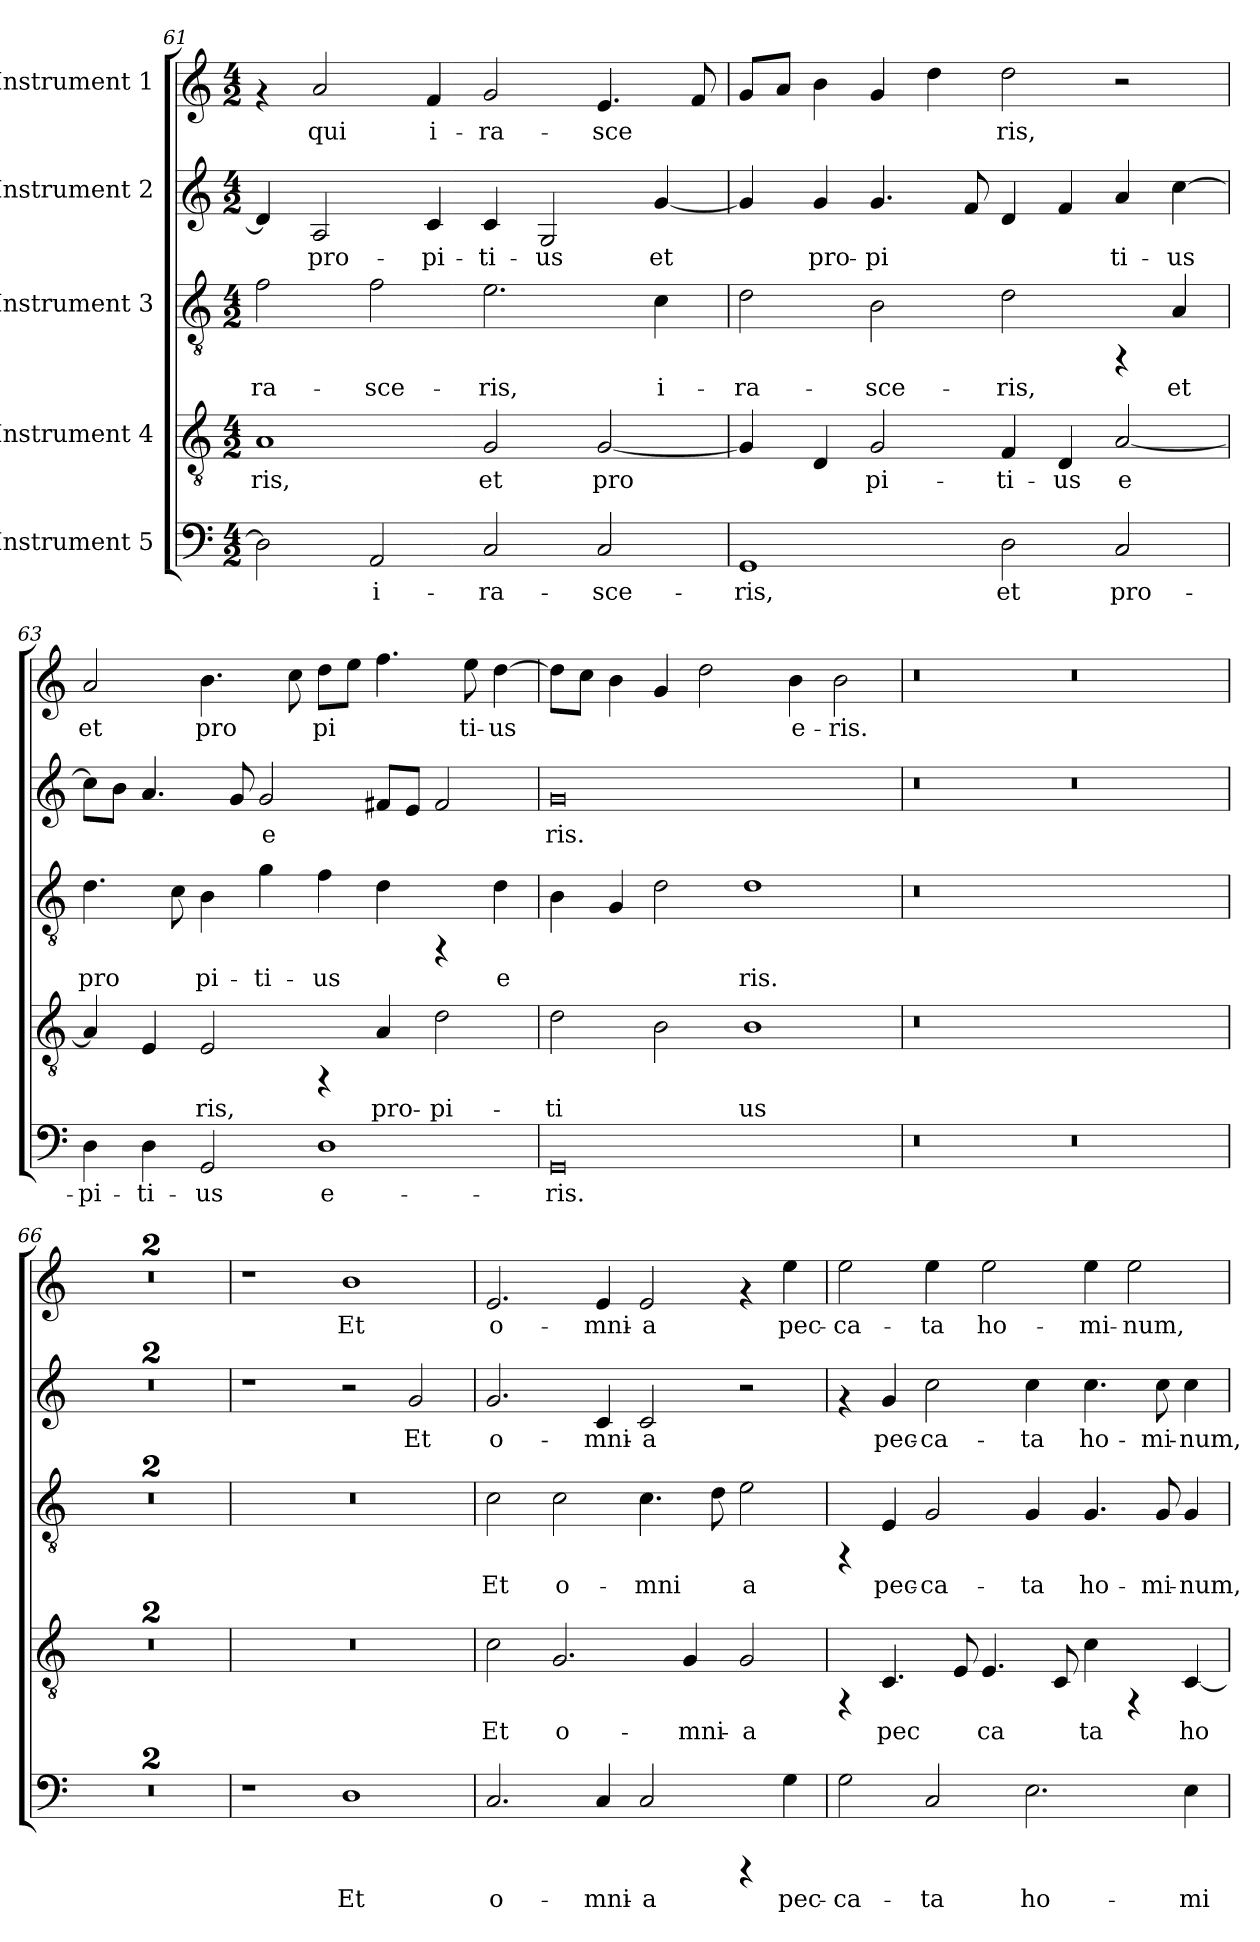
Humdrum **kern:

**kern	**text	**kern	**text	**kern	**text	**kern	**text	**kern	**text
*part5	*part5	*part4	*part4	*part3	*part3	*part2	*part2	*part1	*part1
*staff5	*staff5	*staff4	*staff4	*staff3	*staff3	*staff2	*staff2	*staff1	*staff1
*I"Instrument 5	*	*I"Instrument 4	*	*I"Instrument 3	*	*I"Instrument 2	*	*I"Instrument 1	*
!!LO:LB:g=z
*clefF4	*	*clefGv2	*	*clefGv2	*	*clefG2	*	*clefG2	*
*k[]	*	*k[]	*	*k[]	*	*k[]	*	*k[]	*
*C:	*	*C:	*	*C:	*	*C:	*	*C:	*
*M4/2	*	*M4/2	*	*M4/2	*	*M4/2	*	*M4/2	*
=61	=61	=61	=61	=61	=61	=61	=61	=61	=61
!	!LO:LY:b:cj	!	!LO:LY:b:cj	!	!LO:LY:b:cj	!	!LO:LY:b:cj	!	!
2D\]	.	1A	-ris,	2f\	-ra-	4d/]	.	4rf	.
!	!	!	!	!	!	!	!LO:LY:b:cj	!	!LO:LY:b:cj
.	.	.	.	.	.	2A/	pro-	2a/	qui
!	!LO:LY:b:cj	!	!	!	!LO:LY:b:cj	!	!	!	!
2AA/	i-	.	.	2f\	-sce-	.	.	.	.
!	!	!	!	!	!	!	!LO:LY:b:cj	!	!LO:LY:b:cj
.	.	.	.	.	.	4c/	-pi-	4f/	i-
!	!LO:LY:b:cj	!	!LO:LY:b:cj	!	!LO:LY:b:cj	!	!LO:LY:b:cj	!	!LO:LY:b:cj
2C/	-ra-	2G/	et	2.e\	-ris,	4c/	-ti-	2g/	-ra-
!	!	!	!	!	!	!	!LO:LY:b:cj	!	!
.	.	.	.	.	.	2G/	-us	.	.
!	!LO:LY:b:cj	!	!LO:LY:b:cj	!	!	!	!	!	!LO:LY:b:cj
2C/	-sce-	[<2G/	pro-	.	.	.	.	4.e/	-sce-
!	!	!	!	!	!LO:LY:b:cj	!	!LO:LY:b:cj	!	!
.	.	.	.	4c\	i-	[<4g/	et	.	.
!	!	!	!	!	!	!	!	!	!LO:LY:b:cj
.	.	.	.	.	.	.	.	8f/	--
=62	=62	=62	=62	=62	=62	=62	=62	=62	=62
!	!LO:LY:b:cj	!	!LO:LY:b:cj	!	!LO:LY:b:cj	!	!LO:LY:b:cj	!	!LO:LY:b:cj
1GG	-ris,	4G/]	--	2d\	-ra-	4g/]	.	8g/L	--
!	!	!	!	!	!	!	!	!	!LO:LY:b:cj
.	.	.	.	.	.	.	.	8a/J	--
!	!	!	!LO:LY:b:cj	!	!	!	!LO:LY:b:cj	!	!LO:LY:b:cj
.	.	4D/	--	.	.	4g/	pro-	4b\	--
!	!	!	!LO:LY:b:cj	!	!LO:LY:b:cj	!	!LO:LY:b:cj	!	!LO:LY:b:cj
.	.	2G/	-pi-	2B\	-sce-	4.g/	-pi-	4g/	--
!	!	!	!	!	!	!	!	!	!LO:LY:b:cj
.	.	.	.	.	.	.	.	4dd\	--
!	!	!	!	!	!	!	!LO:LY:b:cj	!	!
.	.	.	.	.	.	8f/	--	.	.
!	!LO:LY:b:cj	!	!LO:LY:b:cj	!	!LO:LY:b:cj	!	!LO:LY:b:cj	!	!LO:LY:b:cj
2D\	et	4F/	-ti-	2d\	-ris,	4d/	--	2dd\	-ris,
!	!	!	!LO:LY:b:cj	!	!	!	!LO:LY:b:cj	!	!
.	.	4D/	-us	.	.	4f/	--	.	.
!	!LO:LY:b:cj	!	!LO:LY:b:cj	!	!	!	!LO:LY:b:cj	!	!
2C/	pro-	[<2A/	e-	4rFF	.	4a/	-ti-	2r	.
!	!	!	!	!	!LO:LY:b:cj	!	!LO:LY:b:cj	!	!
.	.	.	.	4A/	et	[>4cc\	-us	.	.
=63	=63	=63	=63	=63	=63	=63	=63	=63	=63
!	!LO:LY:b:cj	!	!LO:LY:b:cj	!	!LO:LY:b:cj	!	!LO:LY:b:cj	!	!LO:LY:b:cj
4D\	-pi-	4A/]	--	4.d\	pro-	8cc\L]	.	2a/	et
!	!	!	!	!	!	!	!LO:LY:b:cj	!	!
.	.	.	.	.	.	8b\J	.	.	.
!	!LO:LY:b:cj	!	!LO:LY:b:cj	!	!	!	!LO:LY:b:cj	!	!
4D\	-ti-	4E/	--	.	.	4.a/	.	.	.
!	!	!	!	!	!LO:LY:b:cj	!	!	!	!
.	.	.	.	8c\	--	.	.	.	.
!	!LO:LY:b:cj	!	!LO:LY:b:cj	!	!LO:LY:b:cj	!	!	!	!LO:LY:b:cj
2GG/	-us	2E/	-ris,	4B\	-pi-	.	.	4.b\	pro-
!	!	!	!	!	!	!	!LO:LY:b:cj	!	!
.	.	.	.	.	.	8g/	.	.	.
!	!	!	!	!	!LO:LY:b:cj	!	!LO:LY:b:cj	!	!
.	.	.	.	4g\	-ti-	2g/	e-	.	.
!	!	!	!	!	!	!	!	!	!LO:LY:b:cj
.	.	.	.	.	.	.	.	8cc\	--
!	!LO:LY:b:cj	!	!	!	!LO:LY:b:cj	!	!	!	!LO:LY:b:cj
1D	e-	4rFF	.	4f\	-us	.	.	8dd\L	-pi-
!	!	!	!	!	!	!	!	!	!LO:LY:b:cj
.	.	.	.	.	.	.	.	8ee\J	--
!	!	!	!LO:LY:b:cj	!	!LO:LY:b:cj	!	!LO:LY:b:cj	!	!LO:LY:b:cj
.	.	4A/	pro-	4d\	.	8f#X/L	--	4.ff\	--
!	!	!	!	!	!	!	!LO:LY:b:cj	!	!
.	.	.	.	.	.	8e/J	--	.	.
!	!	!	!LO:LY:b:cj	!	!	!	!LO:LY:b:cj	!	!
.	.	2d\	-pi-	4rFF	.	2f#/	--	.	.
!	!	!	!	!	!	!	!	!	!LO:LY:b:cj
.	.	.	.	.	.	.	.	8ee\	-ti-
!	!	!	!	!	!LO:LY:b:cj	!	!	!	!LO:LY:b:cj
.	.	.	.	4d\	e-	.	.	[>4dd\	-us
=64	=64	=64	=64	=64	=64	=64	=64	=64	=64
!	!LO:LY:b:cj	!	!LO:LY:b:cj	!	!LO:LY:b:cj	!	!LO:LY:b:cj	!	!LO:LY:b:cj
0GG	-ris.	2d\	-ti-	4B\	--	0g	-ris.	8dd\L]	.
!	!	!	!	!	!	!	!	!	!LO:LY:b:cj
.	.	.	.	.	.	.	.	8cc\J	.
!	!	!	!	!	!LO:LY:b:cj	!	!	!	!LO:LY:b:cj
.	.	.	.	4G/	--	.	.	4b\	.
!	!	!	!LO:LY:b:cj	!	!LO:LY:b:cj	!	!	!	!LO:LY:b:cj
.	.	2B\	--	2d\	--	.	.	4g/	.
!	!	!	!	!	!	!	!	!	!LO:LY:b:cj
.	.	.	.	.	.	.	.	2dd\	.
!	!	!	!LO:LY:b:cj	!	!LO:LY:b:cj	!	!	!	!
.	.	1B	-us	1d	-ris.	.	.	.	.
!	!	!	!	!	!	!	!	!	!LO:LY:b:cj
.	.	.	.	.	.	.	.	4b\	e-
!	!	!	!	!	!	!	!	!	!LO:LY:b:cj
.	.	.	.	.	.	.	.	2b\	-ris.
!!LO:PB:g=z
=65	=65	=65	=65	=65	=65	=65	=65	=65	=65
0r	.	0r	.	0r	.	0r	.	0r	.
0r	.	0ryy	.	0ryy	.	0r	.	0r	.
=66	=66	=66	=66	=66	=66	=66	=66	=66	=66
0r	.	0r	.	0r	.	0r	.	0r	.
=67	=67	=67	=67	=67	=67	=67	=67	=67	=67
0r	.	0r	.	0r	.	0r	.	0r	.
=68	=68	=68	=68	=68	=68	=68	=68	=68	=68
1r	.	0r	.	0r	.	1r	.	1r	.
!	!LO:LY:b:cj	!	!	!	!	!	!	!	!LO:LY:b:cj
1D	Et	.	.	.	.	2r	.	1b	Et
!	!	!	!	!	!	!	!LO:LY:b:cj	!	!
.	.	.	.	.	.	2g/	Et	.	.
=69	=69	=69	=69	=69	=69	=69	=69	=69	=69
!	!LO:LY:b:cj	!	!LO:LY:b:cj	!	!LO:LY:b:cj	!	!LO:LY:b:cj	!	!LO:LY:b:cj
2.C/	o-	2c\	Et	2c\	Et	2.g/	o-	2.e/	o-
!	!	!	!LO:LY:b:cj	!	!LO:LY:b:cj	!	!	!	!
.	.	2.G/	o-	2c\	o-	.	.	.	.
!	!LO:LY:b:cj	!	!	!	!	!	!LO:LY:b:cj	!	!LO:LY:b:cj
4C/	-mni-	.	.	.	.	4c/	-mni-	4e/	-mni-
!	!LO:LY:b:cj	!	!	!	!LO:LY:b:cj	!	!LO:LY:b:cj	!	!LO:LY:b:cj
2C/	-a	.	.	4.c\	-mni-	2c/	-a	2e/	-a
!	!	!	!LO:LY:b:cj	!	!	!	!	!	!
.	.	4G/	-mni-	.	.	.	.	.	.
!	!	!	!	!	!LO:LY:b:cj	!	!	!	!
.	.	.	.	8d\	--	.	.	.	.
!	!	!	!LO:LY:b:cj	!	!LO:LY:b:cj	!	!	!	!
4rCCC	.	2G/	-a	2e\	-a	2r	.	4rf	.
!	!LO:LY:b:cj	!	!	!	!	!	!	!	!LO:LY:b:cj
4G\	pec-	.	.	.	.	.	.	4ee\	pec-
=70	=70	=70	=70	=70	=70	=70	=70	=70	=70
!	!LO:LY:b:cj	!	!	!	!	!	!	!	!LO:LY:b:cj
2G\	-ca-	4rFF	.	4rFF	.	4rf	.	2ee\	-ca-
!	!	!	!LO:LY:b:cj	!	!LO:LY:b:cj	!	!LO:LY:b:cj	!	!
.	.	4.C/	pec-	4E/	pec-	4g/	pec-	.	.
!	!LO:LY:b:cj	!	!	!	!LO:LY:b:cj	!	!LO:LY:b:cj	!	!LO:LY:b:cj
2C/	-ta	.	.	2G/	-ca-	2cc\	-ca-	4ee\	-ta
!	!	!	!LO:LY:b:cj	!	!	!	!	!	!
.	.	8E/	--	.	.	.	.	.	.
!	!	!	!LO:LY:b:cj	!	!	!	!	!	!LO:LY:b:cj
.	.	4.E/	-ca-	.	.	.	.	2ee\	ho-
!	!LO:LY:b:cj	!	!	!	!LO:LY:b:cj	!	!LO:LY:b:cj	!	!
2.E\	ho-	.	.	4G/	-ta	4cc\	-ta	.	.
!	!	!	!LO:LY:b:cj	!	!	!	!	!	!
.	.	8C/	--	.	.	.	.	.	.
!	!	!	!LO:LY:b:cj	!	!LO:LY:b:cj	!	!LO:LY:b:cj	!	!LO:LY:b:cj
.	.	4c\	-ta	4.G/	ho-	4.cc\	ho-	4ee\	-mi-
!	!	!	!	!	!	!	!	!	!LO:LY:b:cj
.	.	4rFF	.	.	.	.	.	2ee\	-num,
!	!	!	!	!	!LO:LY:b:cj	!	!LO:LY:b:cj	!	!
.	.	.	.	8G/	-mi-	8cc\	-mi-	.	.
!	!LO:LY:b:cj	!	!LO:LY:b:cj	!	!LO:LY:b:cj	!	!LO:LY:b:cj	!	!
4E\	-mi-	[>4C/	ho-	4G/	-num,	4cc\	-num,	.	.
=	=	=	=	=	=	=	=	=	=
*-	*-	*-	*-	*-	*-	*-	*-	*-	*-
